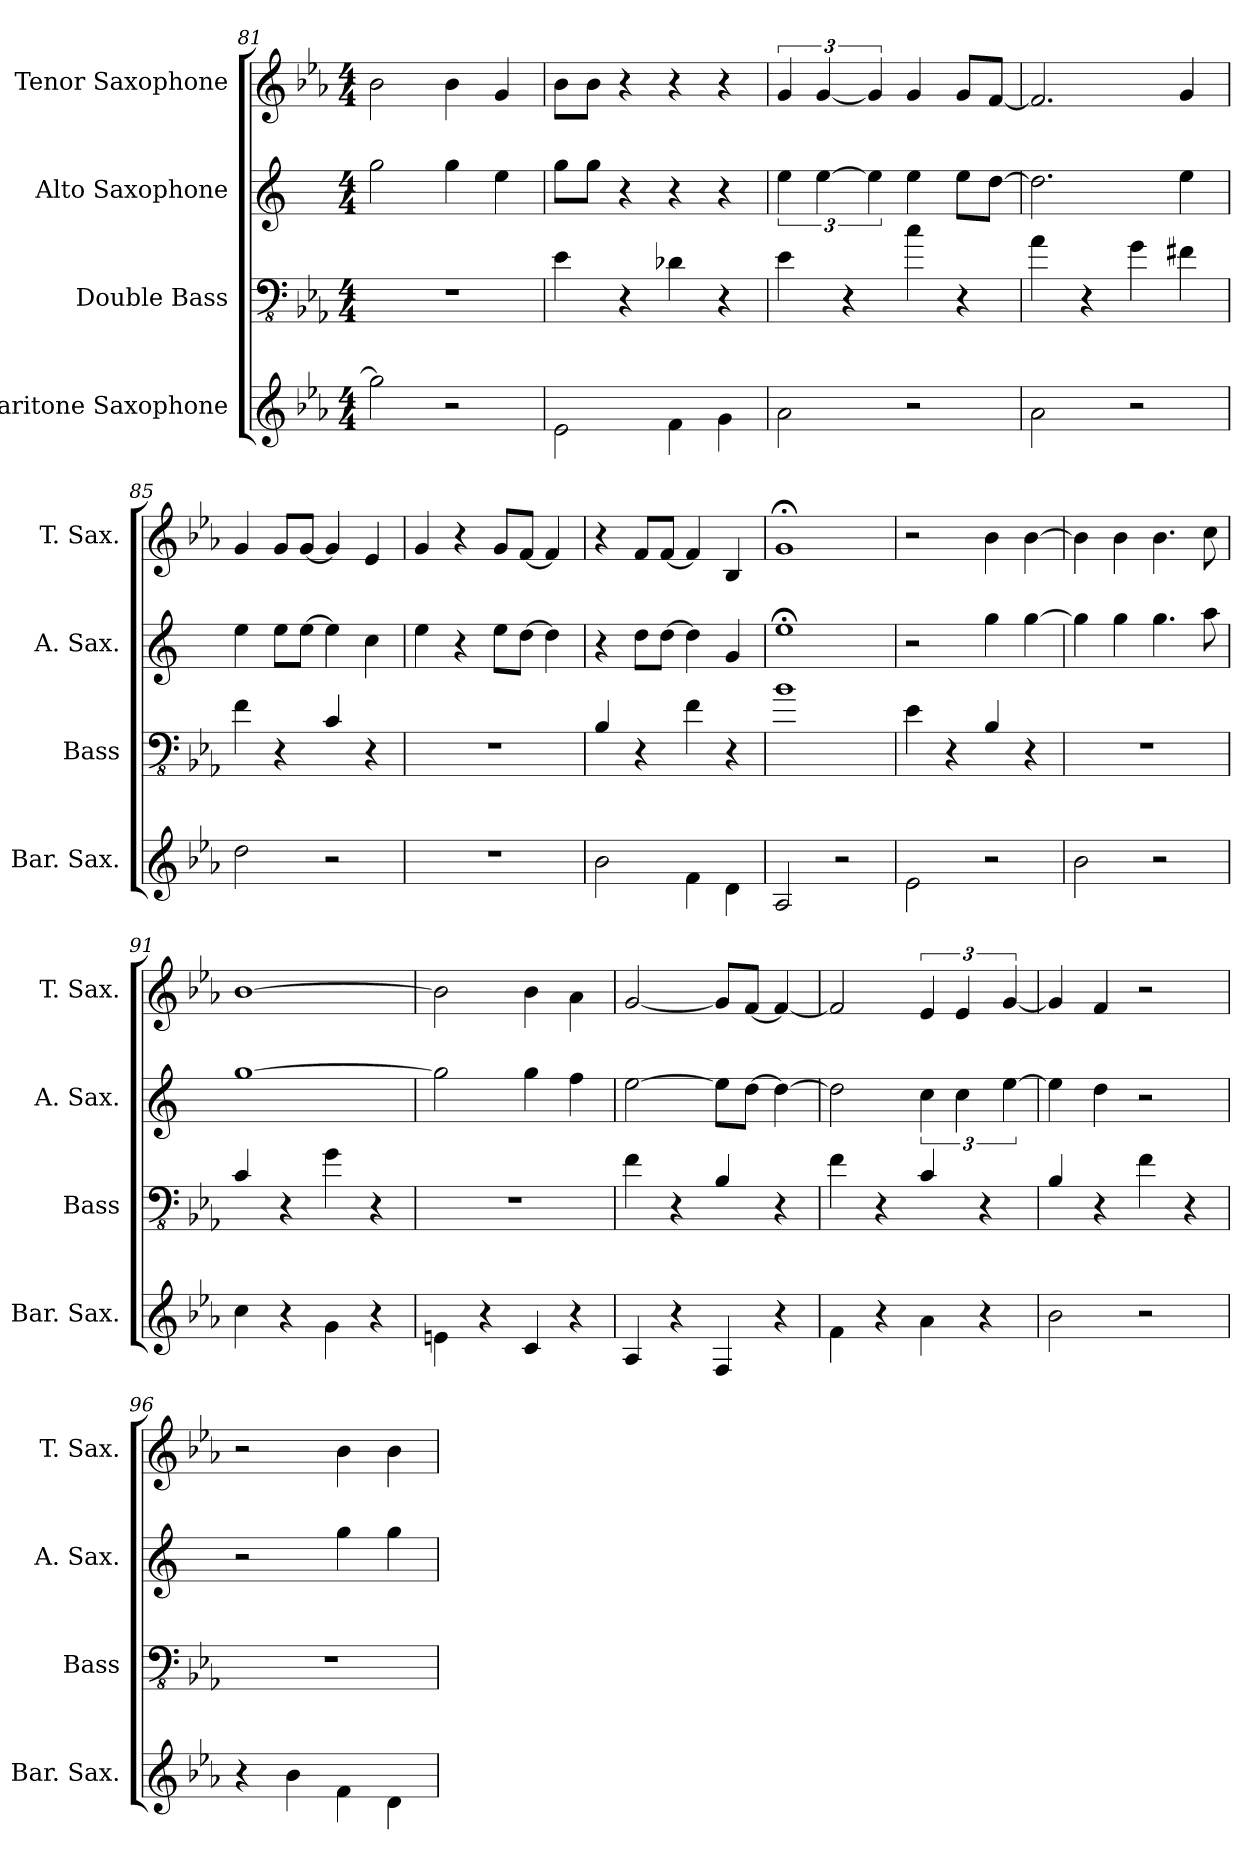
**kern	**kern	**kern	**kern
*part4	*part3	*part2	*part1
*staff4	*staff3	*staff2	*staff1
*I"Baritone Saxophone	*I"Double Bass	*I"Alto Saxophone	*I"Tenor Saxophone
*I'Bar. Sax.	*I'Bass	*I'A. Sax.	*I'T. Sax.
*clefG2	*clefFv4	*clefG2	*clefG2
*ITrd12c21	*ITrd7c12	*ITrd5c9	*ITrd8c14
*k[b-e-a-]	*k[b-e-a-]	*k[b-e-a-]	*k[b-e-a-]
*E-:	*E-:	*E-:	*E-:
*M4/4	*M4/4	*M4/4	*M4/4
=81	=81	=81	=81
2g\]	1r	2b-\	2B-\
2r	.	4b-\	4B-\
.	.	4g\	4G/
=82	=82	=82	=82
2E-\	4EE-\	8b-\L	8B-\L
.	.	8b-\J	8B-\J
.	4r	4r	4r
4F\	4DD-X\	4r	4r
4G\	4r	4r	4r
=83	=83	=83	=83
2A-\	4EE-\	6g\	6G/
.	.	[6g\	[6G/
.	4r	.	.
.	.	6g\]	6G/]
2r	4C\	4g\	4G/
.	4r	8g\L	8G/L
.	.	[8f\J	[8F/J
!!LO:LB:g=z
=84	=84	=84	=84
2A-\	4AA-\	2.f\]	2.F/]
.	4r	.	.
2r	4GG\	.	.
.	4FF#X\	4g\	4G/
=85	=85	=85	=85
2d\	4FF\	4g\	4G/
.	4r	8g\L	8G/L
.	.	[8g\J	[8G/J
2r	4CC/	4g\]	4G/]
.	4r	4e-\	4E-/
=86	=86	=86	=86
1r	1r	4g\	4G/
.	.	4r	4r
.	.	8g\L	8G/L
.	.	[8f\J	[8F/J
.	.	4f\]	4F/]
=87	=87	=87	=87
2B-\	4BBB-/	4r	4r
.	4r	8f\L	8F/L
.	.	[8f\J	[8F/J
4F\	4FF\	4f\]	4F/]
4D\	4r	4B-/	4BB-/
=88	=88	=88	=88
2AA-/	1BB-	1g;<	1G;<
2r	.	.	.
=89	=89	=89	=89
2E-\	4EE-\	2r	2r
.	4r	.	.
2r	4BBB-/	4b-\	4B-\
.	4r	[4b-\	[4B-\
=90	=90	=90	=90
2B-\	1r	4b-\]	4B-\]
.	.	4b-\	4B-\
2r	.	4.b-\	4.B-\
.	.	8cc\	8c\
=91	=91	=91	=91
4c\	4CC/	[1b-	[1B-
4r	4r	.	.
4G\	4GG\	.	.
4r	4r	.	.
!!LO:LB:g=z
=92	=92	=92	=92
4En\	1r	2b-\]	2B-\]
4r	.	.	.
4C/	.	4b-\	4B-\
4r	.	4a-\	4A-\
=93	=93	=93	=93
4AA-/	4FF\	[2g\	[2G/
4r	4r	.	.
4FF/	4BBB-/	8g\L]	8G/L]
.	.	[8f\J	[8F/J
4r	4r	4f\_	4F/_
=94	=94	=94	=94
4F\	4FF\	2f\]	2F/]
4r	4r	.	.
4A-\	4CC/	6e-\	6E-/
.	.	6e-\	6E-/
4r	4r	.	.
.	.	[6g\	[6G/
=95	=95	=95	=95
2B-\	4BBB-/	4g\]	4G/]
.	4r	4f\	4F/
2r	4FF\	2r	2r
.	4r	.	.
=96	=96	=96	=96
4r	1r	2r	2r
4B-\	.	.	.
4F\	.	4b-\	4B-\
4D\	.	4b-\	4B-\
=	=	=	=
*-	*-	*-	*-
